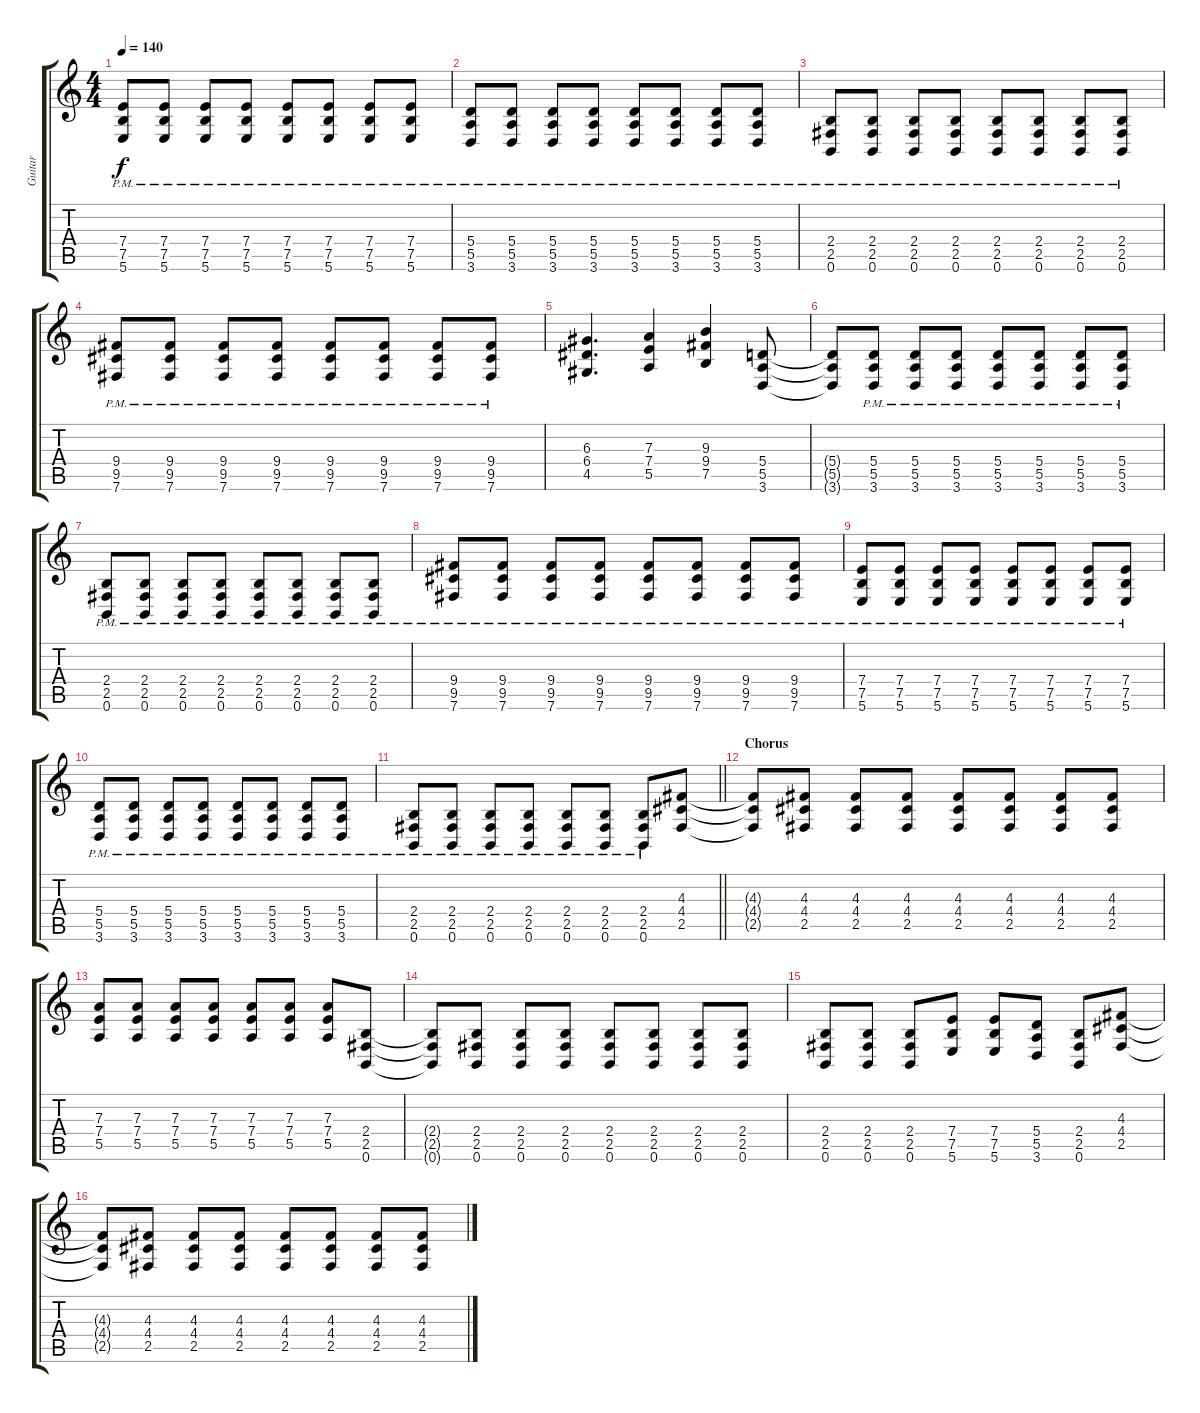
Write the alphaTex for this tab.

\track ("Guitar" "Guitar") {instrument distortionguitar}
\staff {score tabs}
\tuning (B3 Gb3 D3 A2 E2 B1) {hide}
\ts (4 4)
\tempo 140
\clef g2
\ks c
(7.4{pm} 7.5{pm} 5.6{pm}).8{dy f} (7.4{pm} 7.5{pm} 5.6{pm}).8 (7.4{pm} 7.5{pm} 5.6{pm}).8 (7.4{pm} 7.5{pm} 5.6{pm}).8 (7.4{pm} 7.5{pm} 5.6{pm}).8 (7.4{pm} 7.5{pm} 5.6{pm}).8 (7.4{pm} 7.5{pm} 5.6{pm}).8 (7.4{pm} 7.5{pm} 5.6{pm}).8 |
(5.4{pm} 5.5{pm} 3.6{pm}).8 (5.4{pm} 5.5{pm} 3.6{pm}).8 (5.4{pm} 5.5{pm} 3.6{pm}).8 (5.4{pm} 5.5{pm} 3.6{pm}).8 (5.4{pm} 5.5{pm} 3.6{pm}).8 (5.4{pm} 5.5{pm} 3.6{pm}).8 (5.4{pm} 5.5{pm} 3.6{pm}).8 (5.4{pm} 5.5{pm} 3.6{pm}).8 |
(2.4{pm} 2.5{pm} 0.6{pm}).8 (2.4{pm} 2.5{pm} 0.6{pm}).8 (2.4{pm} 2.5{pm} 0.6{pm}).8 (2.4{pm} 2.5{pm} 0.6{pm}).8 (2.4{pm} 2.5{pm} 0.6{pm}).8 (2.4{pm} 2.5{pm} 0.6{pm}).8 (2.4{pm} 2.5{pm} 0.6{pm}).8 (2.4{pm} 2.5{pm} 0.6{pm}).8 |
(9.4{pm} 9.5{pm} 7.6{pm}).8 (9.4{pm} 9.5{pm} 7.6{pm}).8 (9.4{pm} 9.5{pm} 7.6{pm}).8 (9.4{pm} 9.5{pm} 7.6{pm}).8 (9.4{pm} 9.5{pm} 7.6{pm}).8 (9.4{pm} 9.5{pm} 7.6{pm}).8 (9.4{pm} 9.5{pm} 7.6{pm}).8 (9.4{pm} 9.5{pm} 7.6{pm}).8 |
(6.3 6.4 4.5).4{d} (7.3 7.4 5.5).4 (9.3 9.4 7.5).4 (5.4 5.5 3.6).8 |
(5.4{t} 5.5{t} 3.6{t}).8 (5.4{pm} 5.5{pm} 3.6{pm}).8 (5.4{pm} 5.5{pm} 3.6{pm}).8 (5.4{pm} 5.5{pm} 3.6{pm}).8 (5.4{pm} 5.5{pm} 3.6{pm}).8 (5.4{pm} 5.5{pm} 3.6{pm}).8 (5.4{pm} 5.5{pm} 3.6{pm}).8 (5.4{pm} 5.5{pm} 3.6{pm}).8 |
(2.4{pm} 2.5{pm} 0.6{pm}).8 (2.4{pm} 2.5{pm} 0.6{pm}).8 (2.4{pm} 2.5{pm} 0.6{pm}).8 (2.4{pm} 2.5{pm} 0.6{pm}).8 (2.4{pm} 2.5{pm} 0.6{pm}).8 (2.4{pm} 2.5{pm} 0.6{pm}).8 (2.4{pm} 2.5{pm} 0.6{pm}).8 (2.4{pm} 2.5{pm} 0.6{pm}).8 |
(9.4{pm} 9.5{pm} 7.6{pm}).8 (9.4{pm} 9.5{pm} 7.6{pm}).8 (9.4{pm} 9.5{pm} 7.6{pm}).8 (9.4{pm} 9.5{pm} 7.6{pm}).8 (9.4{pm} 9.5{pm} 7.6{pm}).8 (9.4{pm} 9.5{pm} 7.6{pm}).8 (9.4{pm} 9.5{pm} 7.6{pm}).8 (9.4{pm} 9.5{pm} 7.6{pm}).8 |
(7.4{pm} 7.5{pm} 5.6{pm}).8 (7.4{pm} 7.5{pm} 5.6{pm}).8 (7.4{pm} 7.5{pm} 5.6{pm}).8 (7.4{pm} 7.5{pm} 5.6{pm}).8 (7.4{pm} 7.5{pm} 5.6{pm}).8 (7.4{pm} 7.5{pm} 5.6{pm}).8 (7.4{pm} 7.5{pm} 5.6{pm}).8 (7.4{pm} 7.5{pm} 5.6{pm}).8 |
(5.4{pm} 5.5{pm} 3.6{pm}).8 (5.4{pm} 5.5{pm} 3.6{pm}).8 (5.4{pm} 5.5{pm} 3.6{pm}).8 (5.4{pm} 5.5{pm} 3.6{pm}).8 (5.4{pm} 5.5{pm} 3.6{pm}).8 (5.4{pm} 5.5{pm} 3.6{pm}).8 (5.4{pm} 5.5{pm} 3.6{pm}).8 (5.4{pm} 5.5{pm} 3.6{pm}).8 |
\barLineRight lightlight
(2.4{pm} 2.5{pm} 0.6{pm}).8 (2.4{pm} 2.5{pm} 0.6{pm}).8 (2.4{pm} 2.5{pm} 0.6{pm}).8 (2.4{pm} 2.5{pm} 0.6{pm}).8 (2.4{pm} 2.5{pm} 0.6{pm}).8 (2.4{pm} 2.5{pm} 0.6{pm}).8 (2.4{pm} 2.5{pm} 0.6{pm}).8 (4.3 4.4 2.5).8 |
\section ("" "Chorus")
(4.3{t} 4.4{t} 2.5{t}).8 (4.3 4.4 2.5).8 (4.3 4.4 2.5).8 (4.3 4.4 2.5).8 (4.3 4.4 2.5).8 (4.3 4.4 2.5).8 (4.3 4.4 2.5).8 (4.3 4.4 2.5).8 |
(7.3 7.4 5.5).8 (7.3 7.4 5.5).8 (7.3 7.4 5.5).8 (7.3 7.4 5.5).8 (7.3 7.4 5.5).8 (7.3 7.4 5.5).8 (7.3 7.4 5.5).8 (2.4 2.5 0.6).8 |
(2.4{t} 2.5{t} 0.6{t}).8 (2.4 2.5 0.6).8 (2.4 2.5 0.6).8 (2.4 2.5 0.6).8 (2.4 2.5 0.6).8 (2.4 2.5 0.6).8 (2.4 2.5 0.6).8 (2.4 2.5 0.6).8 |
(2.4 2.5 0.6).8 (2.4 2.5 0.6).8 (2.4 2.5 0.6).8 (7.4 7.5 5.6).8 (7.4 7.5 5.6).8 (5.4 5.5 3.6).8 (2.4 2.5 0.6).8 (4.3 4.4 2.5).8 |
(4.3{t} 4.4{t} 2.5{t}).8 (4.3 4.4 2.5).8 (4.3 4.4 2.5).8 (4.3 4.4 2.5).8 (4.3 4.4 2.5).8 (4.3 4.4 2.5).8 (4.3 4.4 2.5).8 (4.3 4.4 2.5).8
